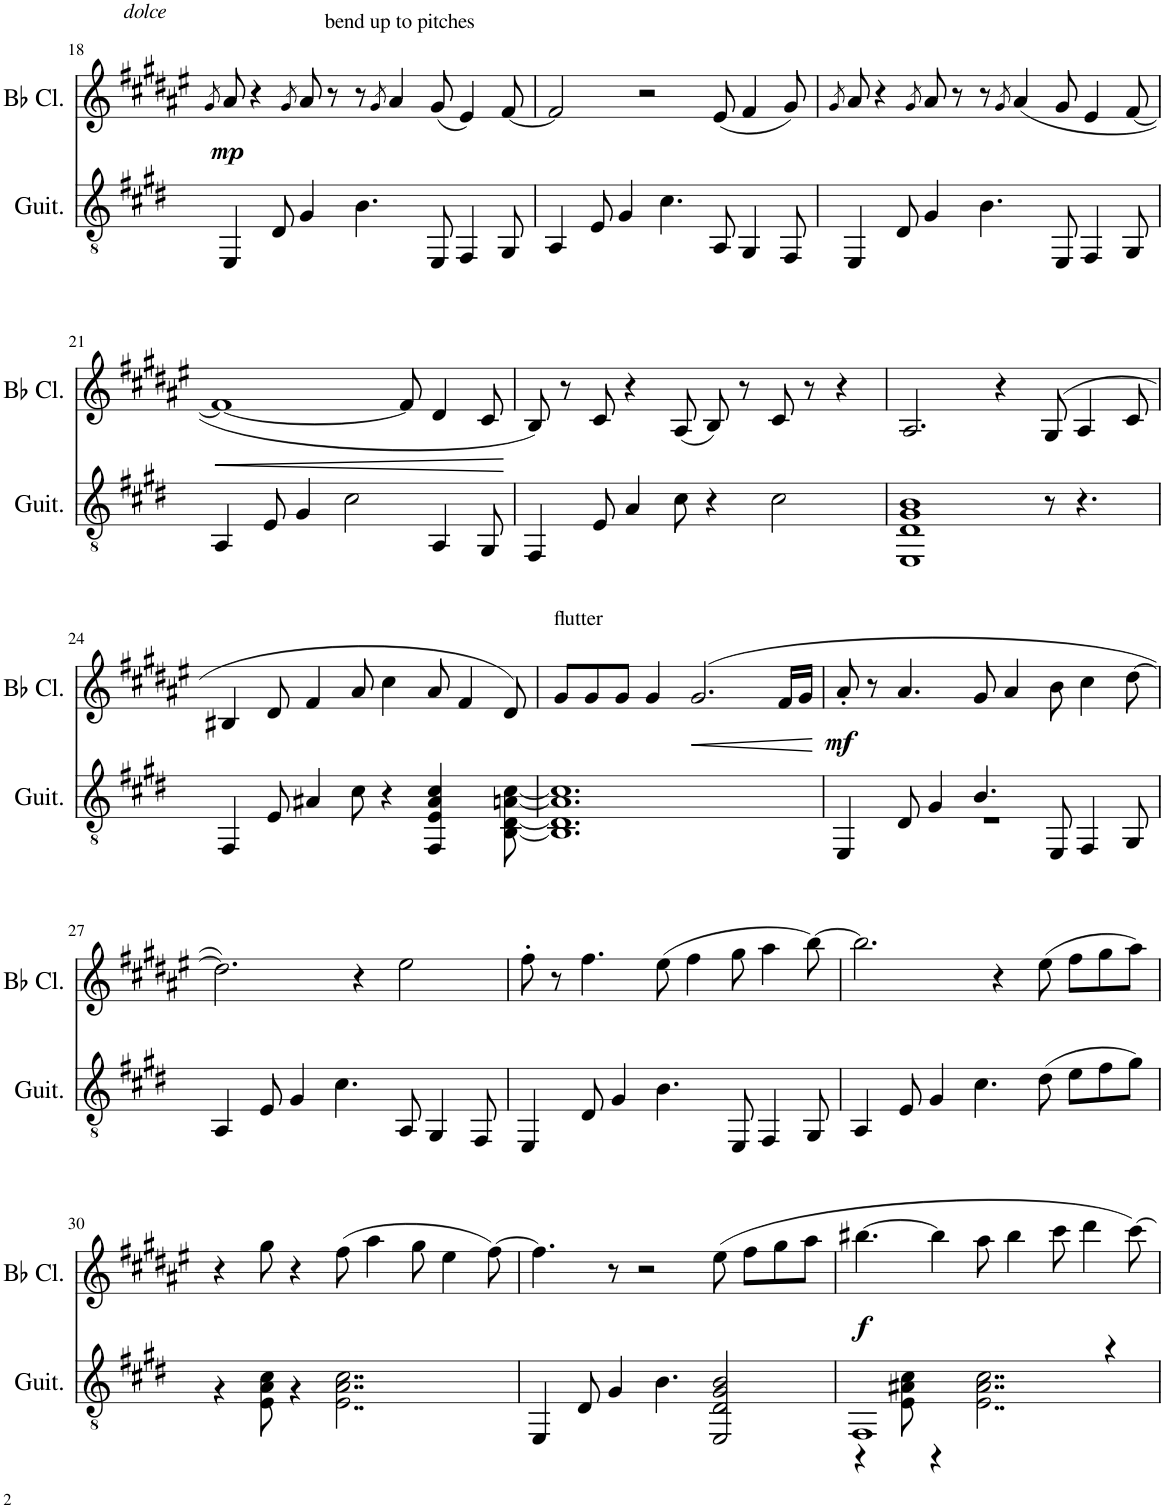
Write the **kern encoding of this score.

**kern	**kern	**dynam
*part2	*part1	*part1
*staff2	*staff1	*staff1
*I"Classical Guitar	*I"Bb Clarinet	*
*I'Guit.	*I'Bb Cl.	*
!!LO:PB:g=z
*clefGv2	*clefG2	*
*	*Trd1c2	*
*k[f#c#g#d#]	*k[f#c#g#d#a#e#]	*
*M12/8	*M12/8	*
=18	=18	=18
.	8qg#/	.
!	!LO:TX:a:i:t=dolce	!
!	!LO:TX:a:t=bend up to pitches	!
!	!	!LO:DY:b
4EE/	8a#/	mp
.	4r	.
8D#/	.	.
.	8qg#/	.
4G#/	8a#/	.
.	8r	.
4.B\	8r	.
.	8qg#/	.
.	4a#/	.
8EE/	(8g#/	.
4FF#/	4e#/)	.
8GG#/	[8f#/	.
=19	=19	=19
4AA/	2f#/]	.
8E/	.	.
4G#/	.	.
.	2r	.
4.c#\	.	.
8AA/	(8e#/	.
4GG#/	4f#/	.
8FF#/	8g#/)	.
=20	=20	=20
.	8qg#/	.
4EE/	8a#/	.
.	4r	.
8D#/	.	.
.	8qg#/	.
4G#/	8a#/	.
.	8r	.
4.B\	8r	.
.	8qg#/	.
.	(4a#/	.
8EE/	8g#/	.
4FF#/	4e#/	.
8GG#/	[8f#/	.
!!LO:LB:g=z
=21	=21	=21
!	!	!LO:HP:b
4AA/	1f#_	<
8E/	.	.
4G#/	.	.
2c#\	.	.
.	8f#/]	.
4AA/	4d#/	.
8GG#/	8c#/	.
.	.	[
=22	=22	=22
4FF#/	8B/)	.
.	8r	.
8E/	8c#/	.
4A/	4r	.
8c#\	(8A#/	.
4r	8B/)	.
.	8r	.
2c#\	8c#/	.
.	8r	.
.	4r	.
=23	=23	=23
1EE 1D# 1G# 1B	2.A#/	.
.	4r	.
8r	(8G#/	.
4.r	4A#/	.
.	8c#/	.
!!LO:LB:g=z
=24	=24	=24
*^	*	*
4FF#/	4.ryy	4B#X/	.
8E/	.	8d#/	.
*v	*v	*	*
4A#X/	4f#/	.
8c#\	8a#/	.
4r	4cc#\	.
4FF#/ 4E/ 4A#/ 4c#/	8a#/	.
.	4f#/	.
8ryy	.	.
*^	*	*
8ryy	[8BB\ [8D#\ [8An\ [8c#\	8d#/)	.
=25	=25	=25	=25
!	!	!LO:TX:a:t=flutter	!
2ryy	1.BB] 1.D#] 1.A] 1.c#]	8g#/L	.
.	.	8g#/	.
.	.	8g#/J	.
.	.	4g#/	.
8ryy	.	.	.
!	!	!	!LO:HP:b
4ryy	.	(2.g#/	<
2ryy	.	.	.
8ryy	.	16f#/LL	.
.	.	16g#/JJ	.
*v	*v	*	*
.	.	[
=26	=26	=26
*^	*	*
!	!	!	!LO:DY:b
4EE/	1.r	8a#'/	mf
.	.	8r	.
8D#/	.	4.a#/	.
4G#/	.	.	.
4.B/	.	8g#/	.
.	.	4a#/	.
8EE/	.	8b\	.
4FF#/	.	4cc#\	.
8GG#/	.	[8dd#\	.
*v	*v	*	*
!!LO:LB:g=z
=27	=27	=27
4AA/	2.dd#\])	.
8E/	.	.
4G#/	.	.
4.c#\	.	.
.	4r	.
8AA/	2ee#\	.
4GG#/	.	.
8FF#/	.	.
=28	=28	=28
*^	*	*
4EE/	1.ryy	8ff#'\	.
.	.	8r	.
8D#/	.	4.ff#\	.
4G#/	.	.	.
4.B\	.	(8ee#\	.
.	.	4ff#\	.
8EE/	.	8gg#\	.
4FF#/	.	4aa#\	.
8GG#/	.	[8bb\)	.
*v	*v	*	*
=29	=29	=29
4AA/	2.bb\]	.
8E/	.	.
4G#/	.	.
4.c#\	.	.
.	4r	.
(8d#\	(8ee#\	.
8e\L	8ff#\L	.
8f#\	8gg#\	.
8g#\J)	8aa#\J)	.
!!LO:LB:g=z
=30	=30	=30
*^	*	*
1ryy	4r	4r	.
.	8E\ 8A\ 8c#\	8gg#\	.
.	4r	4r	.
.	2..E\ 2..A\ 2..c#\	(8ff#\	.
.	.	4aa#\	.
4ryy	.	8gg#\	.
.	.	4ee#\	.
4ryy	.	.	.
.	.	[8ff#\)	.
=31	=31	=31	=31
4EE/	1.ryy	4.ff#\]	.
8D#/	.	.	.
4G#/	.	8r	.
.	.	2r	.
4.B\	.	.	.
2EE/ 2D#/ 2G#/ 2B/	.	(8ee#\	.
.	.	8ff#\L	.
.	.	8gg#\	.
.	.	8aa#\J	.
=32	=32	=32	=32
!	!	!	!LO:DY:b
1FF#	4r	[4.bb#X\	f
.	8E\ 8A#X\ 8c#\	.	.
.	4r	4bb#\]	.
.	2..E\ 2..A#\ 2..c#\	8aa#\	.
.	.	4bb#\	.
4ryy	.	8ccc#\	.
.	.	4ddd#\	.
4r	.	.	.
.	.	[8ccc#\)	.
*v	*v	*	*
=	=	=
*-	*-	*-
